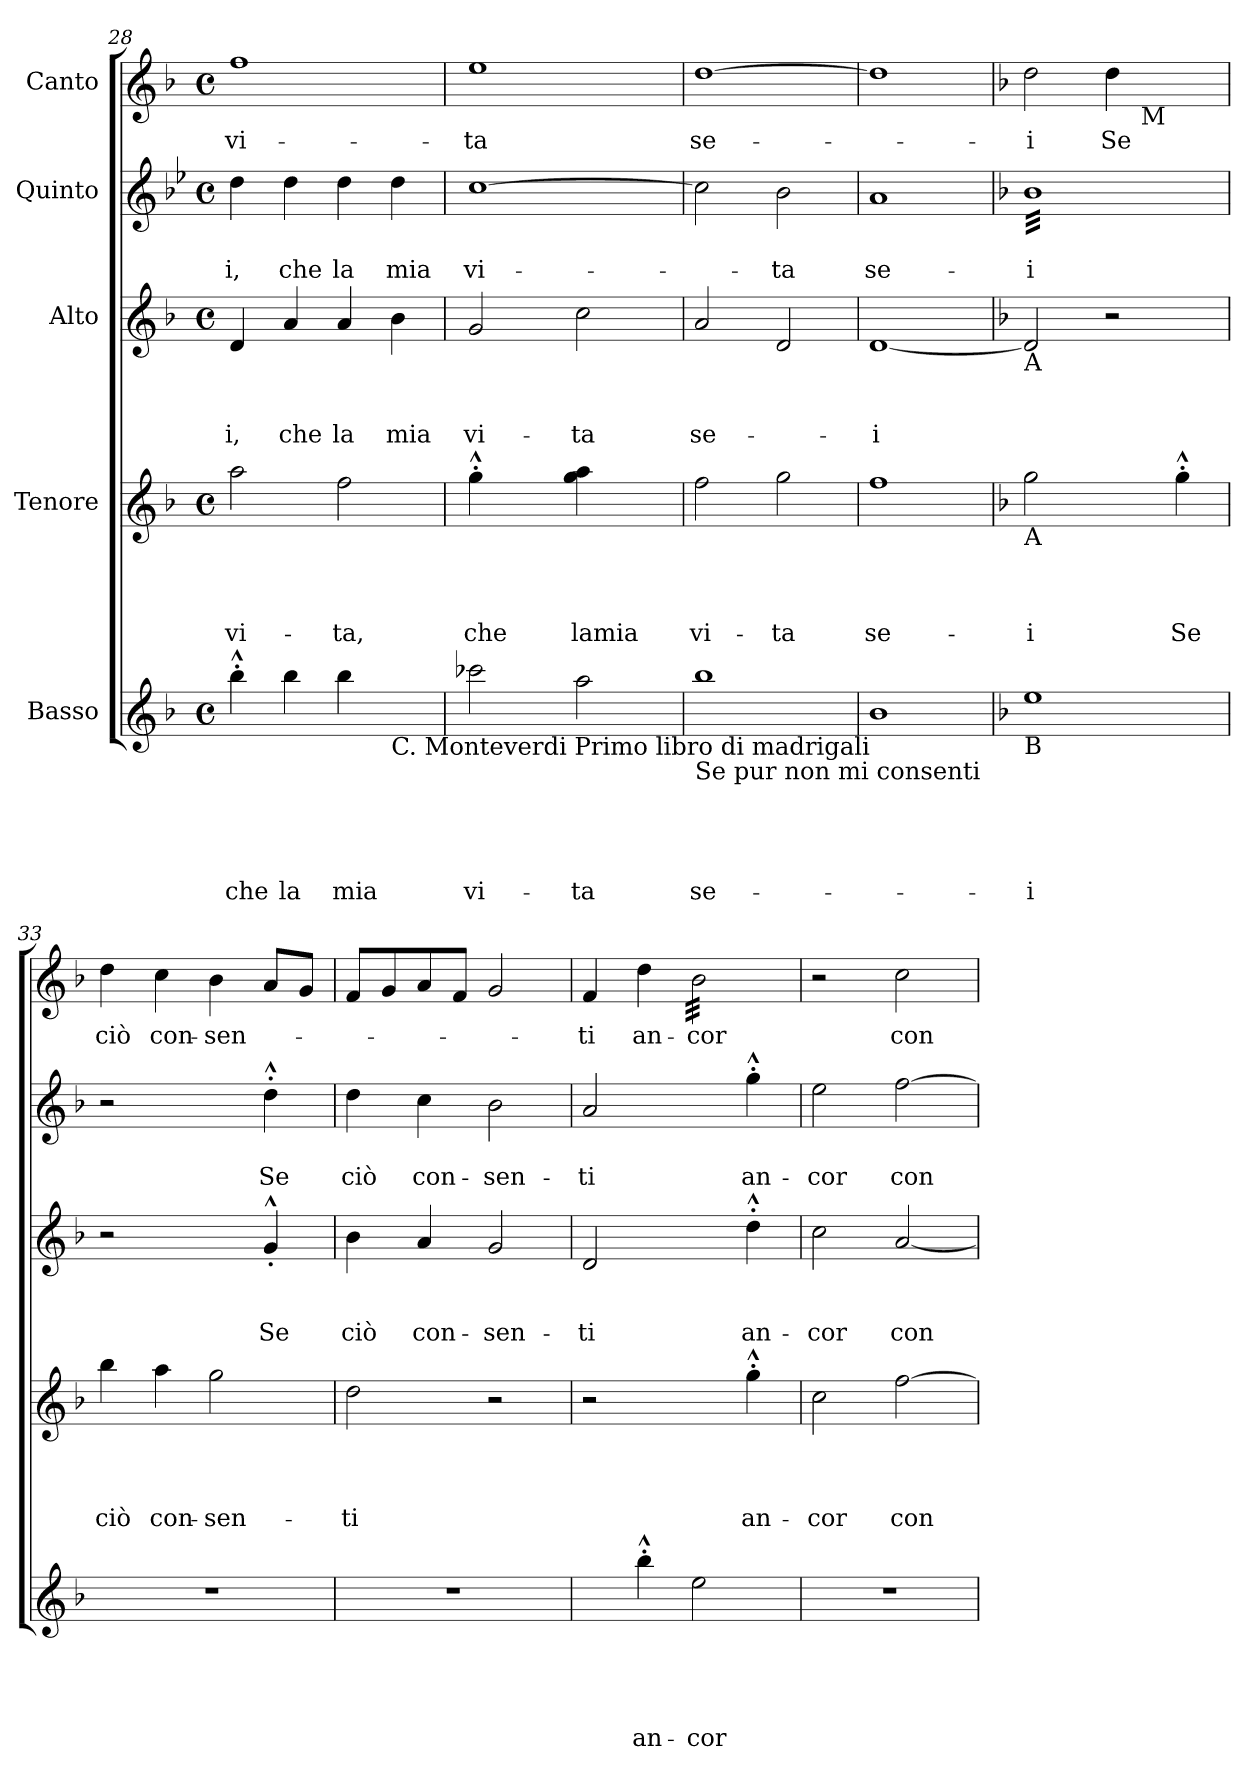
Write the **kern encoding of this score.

**kern	**text	**text	**text	**text	**text	**kern	**text	**text	**text	**text	**kern	**text	**text	**text	**kern	**text	**text	**kern	**text
*part5	*part5	*part5	*part5	*part5	*part5	*part4	*part4	*part4	*part4	*part4	*part3	*part3	*part3	*part3	*part2	*part2	*part2	*part1	*part1
*staff5	*staff5	*staff5	*staff5	*staff5	*staff5	*staff4	*staff4	*staff4	*staff4	*staff4	*staff3	*staff3	*staff3	*staff3	*staff2	*staff2	*staff2	*staff1	*staff1
*I"Basso	*	*	*	*	*	*I"Tenore	*	*	*	*	*I"Alto	*	*	*	*I"Quinto	*	*	*I"Canto	*
*clefG2	*	*	*	*	*	*clefG2	*	*	*	*	*clefG2	*	*	*	*clefG2	*	*	*clefG2	*
*k[b-]	*	*	*	*	*	*k[b-]	*	*	*	*	*k[b-]	*	*	*	*k[b-e-]	*	*	*k[b-]	*
*F:	*	*	*	*	*	*F:	*	*	*	*	*F:	*	*	*	*B-:	*	*	*F:	*
*M4/4	*	*	*	*	*	*M4/4	*	*	*	*	*M4/4	*	*	*	*M4/4	*	*	*M4/4	*
*met(c)	*	*	*	*	*	*met(c)	*	*	*	*	*met(c)	*	*	*	*met(c)	*	*	*met(c)	*
=28	=28	=28	=28	=28	=28	=28	=28	=28	=28	=28	=28	=28	=28	=28	=28	=28	=28	=28	=28
!	!	!	!	!	!LO:LY:b	!	!	!	!	!LO:LY:b	!	!	!	!LO:LY:b	!	!	!LO:LY:b	!	!LO:LY:b
4bb-^^>'>\	.	.	.	.	che	2aa\	.	.	.	vi-	4d/	.	.	-i,	4dd\	.	-i,	1ff	vi-
!	!	!	!	!	!LO:LY:b	!	!	!	!	!	!	!	!	!LO:LY:b	!	!	!LO:LY:b	!	!
4bb-\	.	.	.	.	la	.	.	.	.	.	4a/	.	.	che	4dd\	.	che	.	.
!	!	!	!	!	!LO:LY:b	!	!	!	!	!LO:LY:b	!	!	!	!LO:LY:b	!	!	!LO:LY:b	!	!
4bb-\	.	.	.	.	mia	2ff\	.	.	.	-ta,	4a/	.	.	la	4dd\	.	la	.	.
!LO:TX:b:t=C. Monteverdi Primo libro di madrigali	!	!	!	!	!	!	!	!	!	!	!	!	!	!	!	!	!	!	!
!	!	!	!	!	!	!	!	!	!	!	!	!	!	!LO:LY:b	!	!	!LO:LY:b	!	!
4ryy	.	.	.	.	.	.	.	.	.	.	4b-\	.	.	mia	4dd\	.	mia	.	.
=29	=29	=29	=29	=29	=29	=29	=29	=29	=29	=29	=29	=29	=29	=29	=29	=29	=29	=29	=29
!	!	!	!	!	!LO:LY:b	!	!	!	!	!LO:LY:b	!	!	!	!LO:LY:b	!	!	!LO:LY:b	!	!LO:LY:b
2ccc-X\	.	.	.	.	vi-	4gg^^>'>\	.	.	.	che	2g/	.	.	vi-	[>1cc	.	vi-	1ee	-ta
.	.	.	.	.	.	4ryy	.	.	.	.	.	.	.	.	.	.	.	.	.
!	!	!	!	!	!LO:LY:b	!	!	!	!	!LO:LY:b	!	!	!	!LO:LY:b	!	!	!	!	!
2aa\	.	.	.	.	-ta	4gg\ 4aa\	.	.	.	lamia	2cc\	.	.	-ta	.	.	.	.	.
.	.	.	.	.	.	4ryy	.	.	.	.	.	.	.	.	.	.	.	.	.
=30	=30	=30	=30	=30	=30	=30	=30	=30	=30	=30	=30	=30	=30	=30	=30	=30	=30	=30	=30
!LO:TX:b:t=Se pur non mi consenti	!	!	!	!	!	!	!	!	!	!	!	!	!	!	!	!	!	!	!
!	!	!	!	!	!LO:LY:b	!	!	!	!	!LO:LY:b	!	!	!	!LO:LY:b	!	!	!	!	!LO:LY:b
1bb-	.	.	.	.	se-	2ff\	.	.	.	vi-	2a/	.	.	se-	2cc\]	.	.	[>1dd	se-
!	!	!	!	!	!	!	!	!	!	!LO:LY:b	!	!	!	!	!	!	!LO:LY:b	!	!
.	.	.	.	.	.	2gg\	.	.	.	-ta	2d/	.	.	.	2b-\	.	-ta	.	.
=31	=31	=31	=31	=31	=31	=31	=31	=31	=31	=31	=31	=31	=31	=31	=31	=31	=31	=31	=31
!	!	!	!	!	!	!	!	!	!	!LO:LY:b	!	!	!	!LO:LY:b	!	!	!LO:LY:b	!	!
1b-	.	.	.	.	.	1ff	.	.	.	se-	[>1d	.	.	-i	1a	.	se-	1dd]	.
!!LO:PB:g=z
=32	=32	=32	=32	=32	=32	=32	=32	=32	=32	=32	=32	=32	=32	=32	=32	=32	=32	=32	=32
*	*	*	*	*	*	*	*	*	*	*	*	*	*	*	*k[b-]	*	*	*	*
*	*	*	*	*	*	*	*	*	*	*	*	*	*	*	*F:	*	*	*	*
!	!	!	!	!	!	!	!	!	!	!	!	!	!	!	!	!	!	!LO:TX:b:t=A	!
!	!	!	!	!	!	!	!	!	!	!	!	!	!	!	!LO:TX:b:t=A	!	!	!	!
!	!	!	!	!	!	!	!	!	!	!	!LO:TX:b:t=A	!	!	!	!	!	!	!	!
!	!	!	!	!	!	!LO:TX:b:t=A	!	!	!	!	!	!	!	!	!	!	!	!	!
!LO:TX:b:t=B	!	!	!	!	!	!	!	!	!	!	!	!	!	!	!	!	!	!	!
!	!	!	!	!	!LO:LY:b	!	!	!	!	!LO:LY:b	!	!	!	!	!	!	!LO:LY:b	!	!LO:LY:b
*	*	*	*	*	*	*	*	*	*	*	*	*	*	*	*	*	*	*^	*
*	*	*	*	*	*	*	*	*	*	*	*	*	*	*	*tremolo	*	*	*	*	*
1ee	.	.	.	.	-i	2gg\	.	.	.	-i	2d/]	.	.	.	32b-LLL	.	-i	2dd\	2ryy	-i
.	.	.	.	.	.	.	.	.	.	.	.	.	.	.	32b-	.	.	.	.	.
.	.	.	.	.	.	.	.	.	.	.	.	.	.	.	32b-	.	.	.	.	.
.	.	.	.	.	.	.	.	.	.	.	.	.	.	.	32b-	.	.	.	.	.
.	.	.	.	.	.	.	.	.	.	.	.	.	.	.	32b-	.	.	.	.	.
.	.	.	.	.	.	.	.	.	.	.	.	.	.	.	32b-	.	.	.	.	.
.	.	.	.	.	.	.	.	.	.	.	.	.	.	.	32b-	.	.	.	.	.
.	.	.	.	.	.	.	.	.	.	.	.	.	.	.	32b-	.	.	.	.	.
.	.	.	.	.	.	.	.	.	.	.	.	.	.	.	32b-	.	.	.	.	.
.	.	.	.	.	.	.	.	.	.	.	.	.	.	.	32b-	.	.	.	.	.
.	.	.	.	.	.	.	.	.	.	.	.	.	.	.	32b-	.	.	.	.	.
.	.	.	.	.	.	.	.	.	.	.	.	.	.	.	32b-	.	.	.	.	.
.	.	.	.	.	.	.	.	.	.	.	.	.	.	.	32b-	.	.	.	.	.
.	.	.	.	.	.	.	.	.	.	.	.	.	.	.	32b-	.	.	.	.	.
.	.	.	.	.	.	.	.	.	.	.	.	.	.	.	32b-	.	.	.	.	.
.	.	.	.	.	.	.	.	.	.	.	.	.	.	.	32b-	.	.	.	.	.
!	!	!	!	!	!	!	!	!	!	!	!	!	!	!	!	!	!	!	!	!LO:LY:b
.	.	.	.	.	.	4ryy	.	.	.	.	2r	.	.	.	32b-	.	.	4dd\	8ryy	Se
.	.	.	.	.	.	.	.	.	.	.	.	.	.	.	32b-	.	.	.	.	.
.	.	.	.	.	.	.	.	.	.	.	.	.	.	.	32b-	.	.	.	.	.
.	.	.	.	.	.	.	.	.	.	.	.	.	.	.	32b-	.	.	.	.	.
!	!	!	!	!	!	!	!	!	!	!	!	!	!	!	!	!	!	!	!LO:TX:b:t=M	!
.	.	.	.	.	.	.	.	.	.	.	.	.	.	.	32b-	.	.	.	4.ryy	.
.	.	.	.	.	.	.	.	.	.	.	.	.	.	.	32b-	.	.	.	.	.
.	.	.	.	.	.	.	.	.	.	.	.	.	.	.	32b-	.	.	.	.	.
.	.	.	.	.	.	.	.	.	.	.	.	.	.	.	32b-	.	.	.	.	.
!	!	!	!	!	!	!	!	!	!	!LO:LY:b	!	!	!	!	!	!	!	!	!	!
.	.	.	.	.	.	4gg^^>'>\	.	.	.	Se	.	.	.	.	32b-	.	.	4ryy	.	.
.	.	.	.	.	.	.	.	.	.	.	.	.	.	.	32b-	.	.	.	.	.
.	.	.	.	.	.	.	.	.	.	.	.	.	.	.	32b-	.	.	.	.	.
.	.	.	.	.	.	.	.	.	.	.	.	.	.	.	32b-	.	.	.	.	.
.	.	.	.	.	.	.	.	.	.	.	.	.	.	.	32b-	.	.	.	.	.
.	.	.	.	.	.	.	.	.	.	.	.	.	.	.	32b-	.	.	.	.	.
.	.	.	.	.	.	.	.	.	.	.	.	.	.	.	32b-	.	.	.	.	.
.	.	.	.	.	.	.	.	.	.	.	.	.	.	.	32b-JJJ	.	.	.	.	.
*	*	*	*	*	*	*	*	*	*	*	*	*	*	*	*Xtremolo	*	*	*	*	*
=33	=33	=33	=33	=33	=33	=33	=33	=33	=33	=33	=33	=33	=33	=33	=33	=33	=33	=33	=33	=33
!	!	!	!	!	!	!	!	!	!	!LO:LY:b	!	!	!	!	!	!	!	!	!	!LO:LY:b
*	*	*	*	*	*	*	*	*	*	*	*	*	*	*	*	*	*	*v	*v	*
1r	.	.	.	.	.	4bb-\	.	.	.	ciò	2r	.	.	.	2r	.	.	4dd\	ciò
!	!	!	!	!	!	!	!	!	!	!LO:LY:b	!	!	!	!	!	!	!	!	!LO:LY:b
.	.	.	.	.	.	4aa\	.	.	.	con-	.	.	.	.	.	.	.	4cc\	con-
!	!	!	!	!	!	!	!	!	!	!LO:LY:b	!	!	!	!	!	!	!	!	!LO:LY:b
.	.	.	.	.	.	2gg\	.	.	.	-sen-	4ryy	.	.	.	4ryy	.	.	4b-\	-sen-
!	!	!	!	!	!	!	!	!	!	!	!	!	!	!LO:LY:b	!	!	!LO:LY:b	!	!
.	.	.	.	.	.	.	.	.	.	.	4g^^<'</	.	.	Se	4dd^^>'>\	.	Se	8a/L	.
.	.	.	.	.	.	.	.	.	.	.	.	.	.	.	.	.	.	8g/J	.
=34	=34	=34	=34	=34	=34	=34	=34	=34	=34	=34	=34	=34	=34	=34	=34	=34	=34	=34	=34
!	!	!	!	!	!	!	!	!	!	!LO:LY:b	!	!	!	!LO:LY:b	!	!	!LO:LY:b	!	!
1r	.	.	.	.	.	2dd\	.	.	.	-ti	4b-\	.	.	ciò	4dd\	.	ciò	8f/L	.
.	.	.	.	.	.	.	.	.	.	.	.	.	.	.	.	.	.	8g/	.
!	!	!	!	!	!	!	!	!	!	!	!	!	!	!LO:LY:b	!	!	!LO:LY:b	!	!
.	.	.	.	.	.	.	.	.	.	.	4a/	.	.	con-	4cc\	.	con-	8a/	.
.	.	.	.	.	.	.	.	.	.	.	.	.	.	.	.	.	.	8f/J	.
!	!	!	!	!	!	!	!	!	!	!	!	!	!	!LO:LY:b	!	!	!LO:LY:b	!	!
.	.	.	.	.	.	2r	.	.	.	.	2g/	.	.	-sen-	2b-\	.	-sen-	2g/	.
=35	=35	=35	=35	=35	=35	=35	=35	=35	=35	=35	=35	=35	=35	=35	=35	=35	=35	=35	=35
!	!	!	!	!	!	!	!	!	!	!	!	!	!	!LO:LY:b	!	!	!LO:LY:b	!	!LO:LY:b
4ryy	.	.	.	.	.	2r	.	.	.	.	2d/	.	.	-ti	2a/	.	-ti	4f/	-ti
!	!	!	!	!	!LO:LY:b	!	!	!	!	!	!	!	!	!	!	!	!	!	!LO:LY:b
4bb-^^>'>\	.	.	.	.	an-	.	.	.	.	.	.	.	.	.	.	.	.	4dd\	an-
!	!	!	!	!	!LO:LY:b	!	!	!	!	!	!	!	!	!	!	!	!	!	!LO:LY:b
*	*	*	*	*	*	*	*	*	*	*	*	*	*	*	*	*	*	*tremolo	*
2ee\	.	.	.	.	-cor	4ryy	.	.	.	.	4ryy	.	.	.	4ryy	.	.	32b-\LLL	-cor
.	.	.	.	.	.	.	.	.	.	.	.	.	.	.	.	.	.	32b-\	.
.	.	.	.	.	.	.	.	.	.	.	.	.	.	.	.	.	.	32b-\	.
.	.	.	.	.	.	.	.	.	.	.	.	.	.	.	.	.	.	32b-\	.
.	.	.	.	.	.	.	.	.	.	.	.	.	.	.	.	.	.	32b-\	.
.	.	.	.	.	.	.	.	.	.	.	.	.	.	.	.	.	.	32b-\	.
.	.	.	.	.	.	.	.	.	.	.	.	.	.	.	.	.	.	32b-\	.
.	.	.	.	.	.	.	.	.	.	.	.	.	.	.	.	.	.	32b-\	.
!	!	!	!	!	!	!	!	!	!	!LO:LY:b	!	!	!	!LO:LY:b	!	!	!LO:LY:b	!	!
.	.	.	.	.	.	4gg^^>'>\	.	.	.	an-	4dd^^>'>\	.	.	an-	4gg^^>'>\	.	an-	32b-\	.
.	.	.	.	.	.	.	.	.	.	.	.	.	.	.	.	.	.	32b-\	.
.	.	.	.	.	.	.	.	.	.	.	.	.	.	.	.	.	.	32b-\	.
.	.	.	.	.	.	.	.	.	.	.	.	.	.	.	.	.	.	32b-\	.
.	.	.	.	.	.	.	.	.	.	.	.	.	.	.	.	.	.	32b-\	.
.	.	.	.	.	.	.	.	.	.	.	.	.	.	.	.	.	.	32b-\	.
.	.	.	.	.	.	.	.	.	.	.	.	.	.	.	.	.	.	32b-\	.
.	.	.	.	.	.	.	.	.	.	.	.	.	.	.	.	.	.	32b-\JJJ	.
*	*	*	*	*	*	*	*	*	*	*	*	*	*	*	*	*	*	*Xtremolo	*
=36	=36	=36	=36	=36	=36	=36	=36	=36	=36	=36	=36	=36	=36	=36	=36	=36	=36	=36	=36
!	!	!	!	!	!	!	!	!	!	!LO:LY:b	!	!	!	!LO:LY:b	!	!	!LO:LY:b	!	!
1r	.	.	.	.	.	2cc\	.	.	.	-cor	2cc\	.	.	-cor	2ee\	.	-cor	2r	.
!	!	!	!	!	!	!	!	!	!	!LO:LY:b	!	!	!	!LO:LY:b	!	!	!LO:LY:b	!	!LO:LY:b
.	.	.	.	.	.	[>2ff\	.	.	.	con-	[<2a/	.	.	con-	[>2ff\	.	con-	2cc\	con-
=	=	=	=	=	=	=	=	=	=	=	=	=	=	=	=	=	=	=	=
*-	*-	*-	*-	*-	*-	*-	*-	*-	*-	*-	*-	*-	*-	*-	*-	*-	*-	*-	*-
